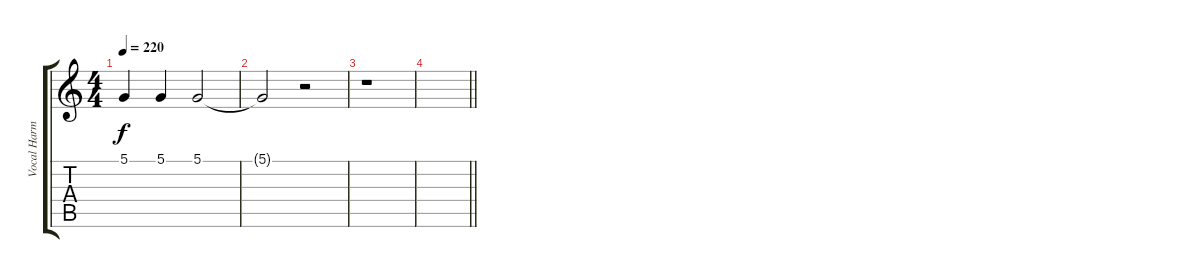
\track ("Vocal Harmony" "Vocal Harm") {instrument lead2sawtooth}
\staff {score tabs}
\tuning (D4 A3 F3 C3 G2 C2) {hide}
\ts (4 4)
\tempo 220
\clef g2
\ks c
5.1{t}.4{dy f} 5.1.4 5.1.2 |
5.1{t}.2 r.2 |
r.1 |
\barLineRight lightlight
